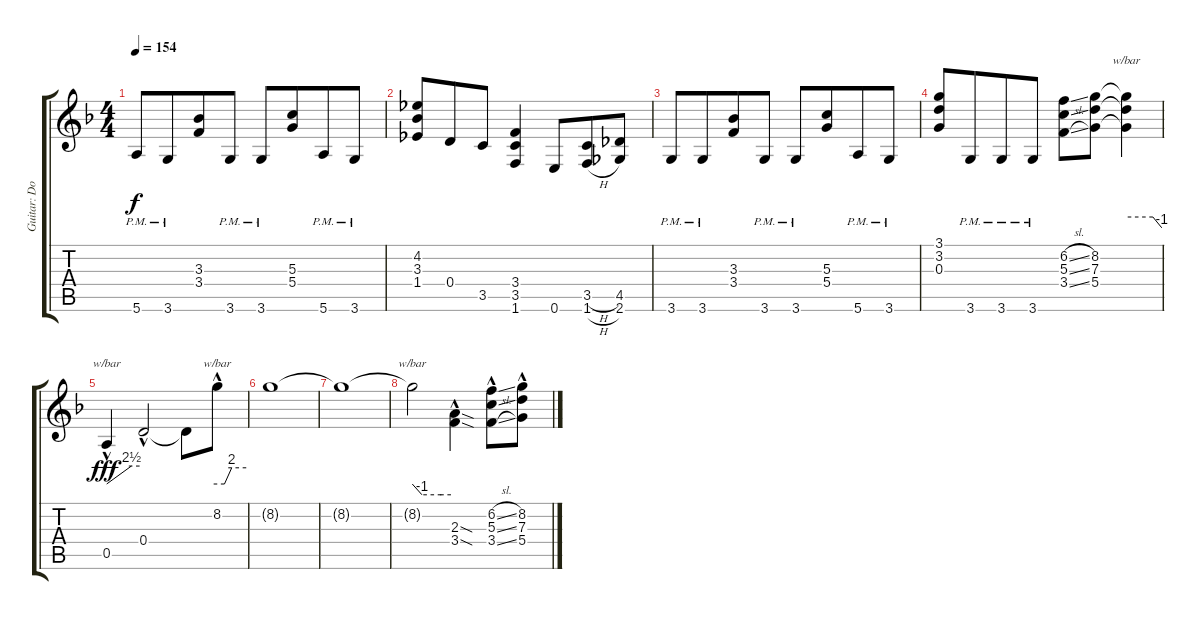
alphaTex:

\track ("Guitar: Doug" "Guitar: Do") {instrument overdrivenguitar}
\staff {score tabs}
\tuning (E4 B3 G3 D3 A2 E2) {hide}
\ts (4 4)
\tempo 154
\clef g2
\ks f
5.6{pm}.8{dy f} 3.6{pm}.8{beam merge} (3.3 3.4).8 3.6{pm}.8 3.6{pm}.8 (5.3 5.4).8{beam merge} 5.6{pm}.8 3.6{pm}.8 |
(4.2 3.3 1.4).8 0.4.8{beam merge} 3.5.8 (3.4 3.5 1.6).4 0.6.8{beam merge} (3.5{h} 1.6{h}).8 (4.5 2.6).8 |
3.6{pm}.8 3.6{pm}.8{beam merge} (3.3 3.4).8 3.6{pm}.8 3.6{pm}.8 (5.3 5.4).8{beam merge} 5.6{pm}.8 3.6{pm}.8 |
(3.1 3.2 0.3).8 3.6{pm}.8{beam merge} 3.6{pm}.8 3.6{pm}.8 (6.2{sl} 5.3{sl} 3.4{sl}).8 (8.2 7.3 5.4).8{beam merge} (8.2{t} 7.3{t} 5.4{t}).4{tbe (custom default 0 0 45 0 60 -4)} |
0.5{hac}.4{tbe (custom default 0 0 45 10 60 10) dy fff} 0.4{hac}.2 0.4{t}.8 8.2{hac}.8{tbe (custom default 0 0 15 0 30 8 60 8)} |
8.2{t}.1 |
8.2{t}.1 |
8.2{t}.2{tbe (custom default 0 0 15 -4 45 -4 60 -4)} (2.3{sod hac} 3.4{sod hac}).4{beam merge} (6.2{sl hac} 5.3{sl hac} 3.4{sl hac}).8 (8.2{hac} 7.3{hac} 5.4{hac}).8
